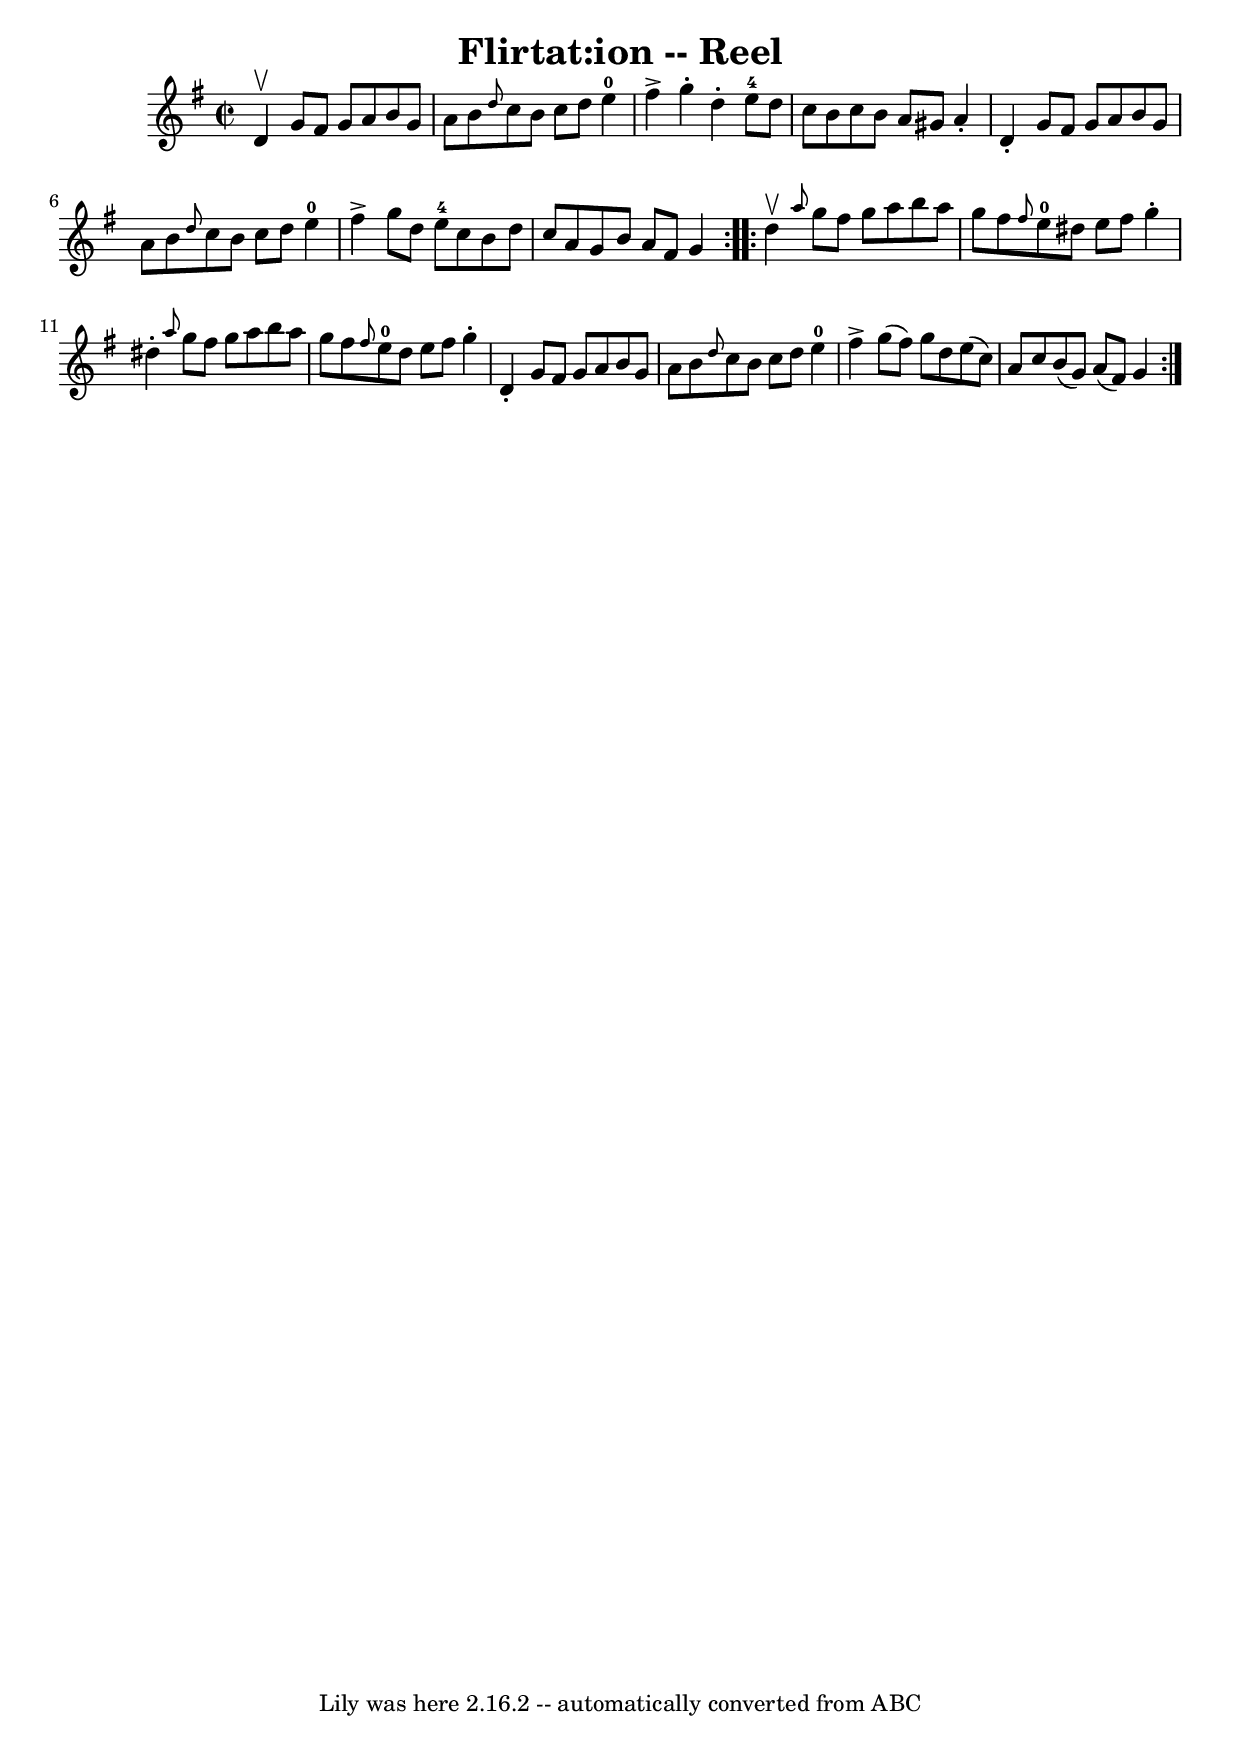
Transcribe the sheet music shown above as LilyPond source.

\version "2.16.2"
\include "Mammoth.ily"
\header {
  %% book = "Ryan's Mammoth Collection"
  crossRefNumber = "1"
  footnotes = "\\\\306"
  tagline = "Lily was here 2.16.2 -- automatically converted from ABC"
  title = "Flirtat:ion -- Reel"

}
voicedefault =  {



  \repeat volta 2 {

    \override Staff.TimeSignature #'style = #'C
    \time 2/2 
    \key g \major
    d'4^\upbow |
    g'8 fis'8 g'8 a'8  
    b'8 g'8 a'8 b'8    |
    \grace { d''8  
	   } c''8 b'8    
    c''8 d''8 e''4-0 fis''4^\accent   |
    g''4 -. d''4 -.    
    e''8-4 d''8 c''8 b'8    |
    c''8 b'8 a'8 gis'8    
    a'4 -. d'4 -.   |
    g'8 fis'8 g'8 a'8 b'8 g'8 a'8  
    b'8    |
    \grace { d''8  
	   } c''8 b'8 c''8 d''8 e''4 
    -0 fis''4^\accent   |
    g''8 d''8 e''8-4 c''8 b'8    
    d''8 c''8 a'8    |
    g'8 b'8 a'8 fis'8 g'4    
  }     

  \repeat volta 2 {
    d''4^\upbow |
    \grace { a''8  
	   } g''8    
    fis''8 g''8 a''8 b''8 a''8 g''8 fis''8    |
    \grace {   
      fis''8  
    } e''8-0 dis''8 e''8 fis''8 g''4 -. dis''4 -.   
    |
    \grace { a''8  
	   } g''8 fis''8 g''8 a''8 b''8 a''8   
    g''8 fis''8    |
    \grace { fis''8  
	   } e''8-0 d''8 e''8  
    fis''8 g''4 -. d'4 -.   |
    g'8 fis'8 g'8 a'8 b'8   
    g'8 a'8 b'8    |
    \grace { d''8  
	   } c''8 b'8 c''8    
    d''8 e''4-0 fis''4^\accent   |
    g''8 (fis''8) g''8   
    d''8 e''8 (c''8) a'8 c''8    |
    b'8 (g'8) a'8 (
    fis'8) g'4    
  }   

}

\score{
  <<

    \context Staff="default"
    {
      \voicedefault 
      
    }

  >>
  \layout {
    
  }
  \midi {
  }

}
